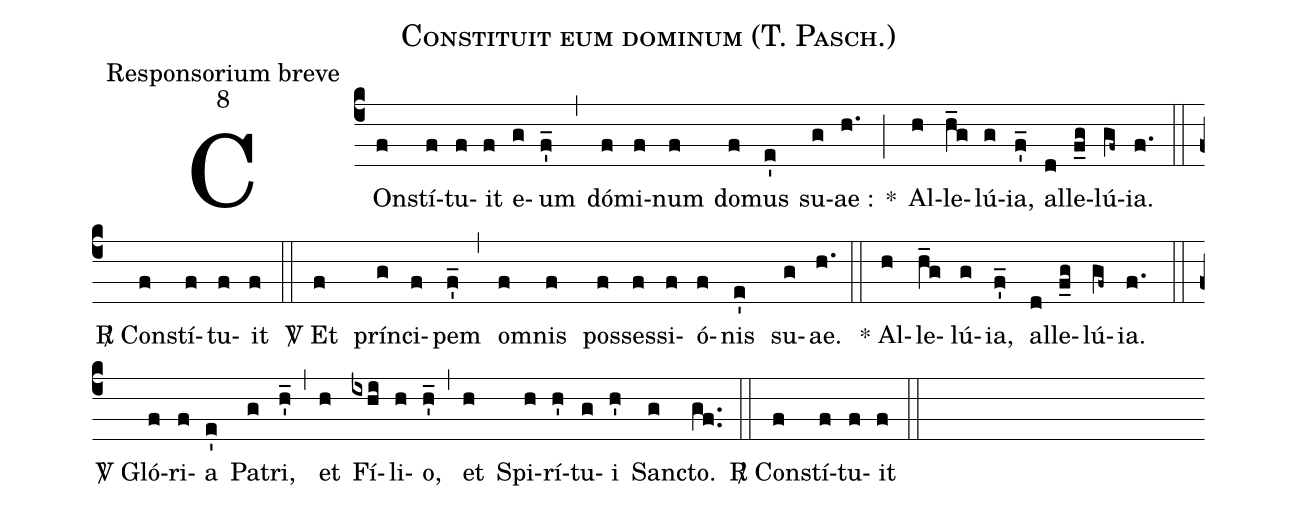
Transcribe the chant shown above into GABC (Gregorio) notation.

name:Constituit eum dominum (T. Pasch.);
office-part:Responsorium breve;
mode:8;
%%
(c4)COn(f)stí(f)tu(f)it(f) e(g)um(f'_) (,) dó(f)mi(f)num(f) do(f)mus(e') su(g)ae :(h.) *(;) Al(h)le(h_g)lú(g)ia,(f'_) al(d)le(f_g)lú(gf~)ia.(f.) (::)
<sp>R/</sp>~Con(f)stí(f)tu(f)it(f) (::)
<sp>V/</sp>~Et(f) prín(g)ci(f)pem(f'_) (,) o(f)mnis(f) pos(f)ses(f)si(f)ó(f)nis(e') su(g)ae.(h.) (::)
*~Al(h)le(h_g)lú(g)ia,(f'_) al(d)le(f_g)lú(gf~)ia.(f.) (::)
<sp>V/</sp>~Gló(f)ri(f)a(e') Pa(g)tri,(h'_) (,) et(h) Fí(ixhi)li(h)o,(h'_) (,) et(h) Spi(h)rí(h')tu(g)i(h') San(g)cto.(gf..) (::)
<sp>R/</sp>~Con(f)stí(f)tu(f)it(f) (::)
